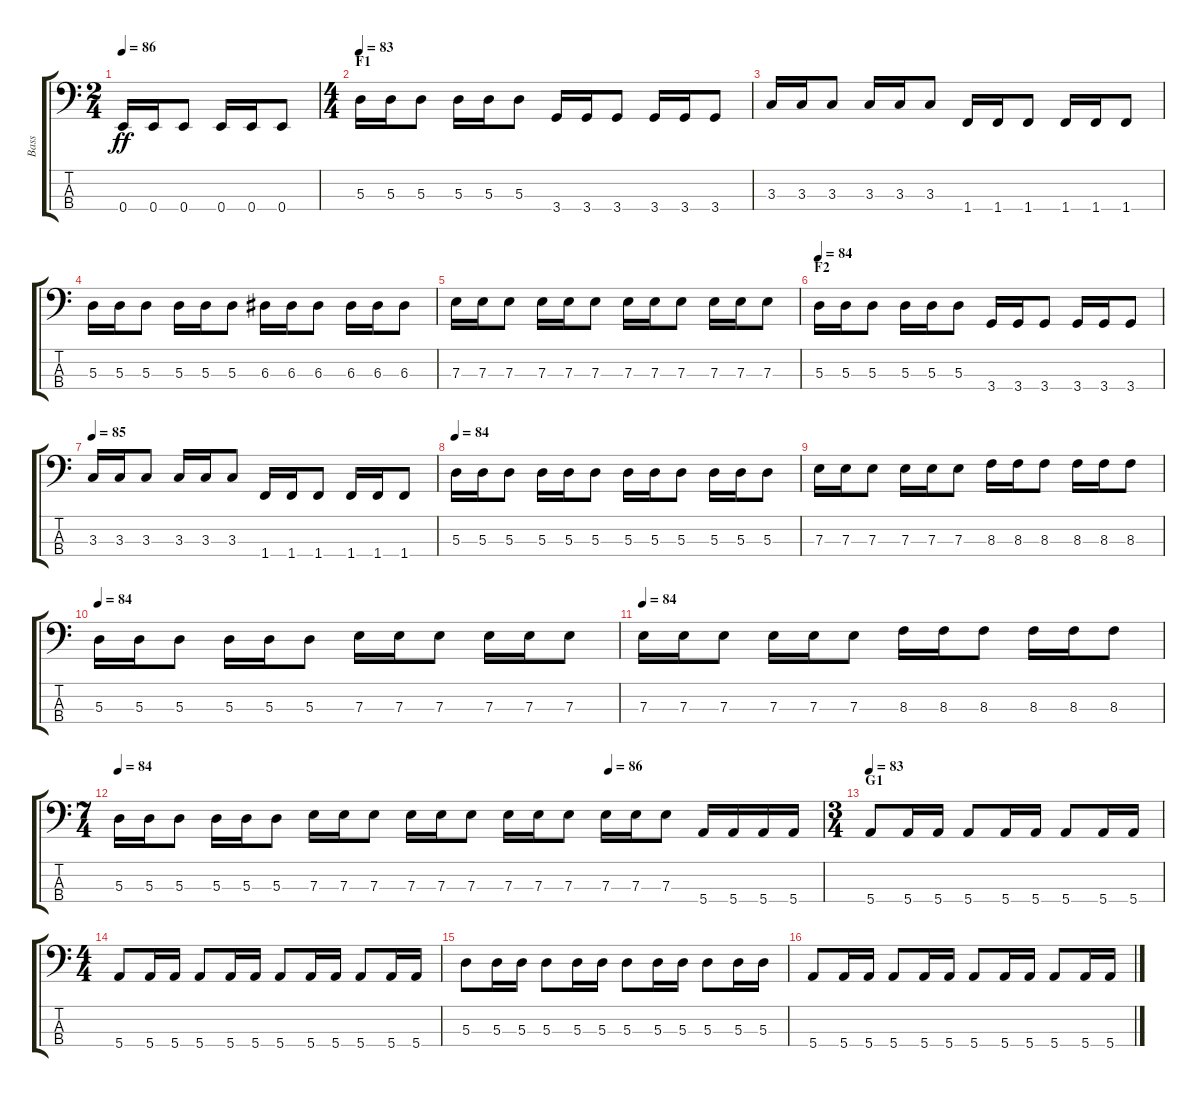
\track ("Bass" "Bass") {instrument electricbassfinger}
\staff {score tabs}
\tuning (G2 D2 A1 E1) {hide}
\ts (2 4)
\tempo 86
\clef f4
\ks c
0.4.16{dy ff} 0.4.16 0.4.8 0.4.16 0.4.16 0.4.8 |
\ts (4 4)
\section ("" "F1")
\tempo 83
5.3.16 5.3.16 5.3.8 5.3.16 5.3.16 5.3.8 3.4.16 3.4.16 3.4.8 3.4.16 3.4.16 3.4.8 |
3.3.16 3.3.16 3.3.8 3.3.16 3.3.16 3.3.8 1.4.16 1.4.16 1.4.8 1.4.16 1.4.16 1.4.8 |
5.3.16 5.3.16 5.3.8 5.3.16 5.3.16 5.3.8 6.3.16 6.3.16 6.3.8 6.3.16 6.3.16 6.3.8 |
7.3.16 7.3.16 7.3.8 7.3.16 7.3.16 7.3.8 7.3.16 7.3.16 7.3.8 7.3.16 7.3.16 7.3.8 |
\section ("" "F2")
\tempo 84
5.3.16 5.3.16 5.3.8 5.3.16 5.3.16 5.3.8 3.4.16 3.4.16 3.4.8 3.4.16 3.4.16 3.4.8 |
\tempo 85
3.3.16 3.3.16 3.3.8 3.3.16 3.3.16 3.3.8 1.4.16 1.4.16 1.4.8 1.4.16 1.4.16 1.4.8 |
\tempo 84
5.3.16 5.3.16 5.3.8 5.3.16 5.3.16 5.3.8 5.3.16 5.3.16 5.3.8 5.3.16 5.3.16 5.3.8 |
7.3.16 7.3.16 7.3.8 7.3.16 7.3.16 7.3.8 8.3.16 8.3.16 8.3.8 8.3.16 8.3.16 8.3.8 |
\tempo 84
5.3.16 5.3.16 5.3.8 5.3.16 5.3.16 5.3.8 7.3.16 7.3.16 7.3.8 7.3.16 7.3.16 7.3.8 |
\tempo 84
7.3.16 7.3.16 7.3.8 7.3.16 7.3.16 7.3.8 8.3.16 8.3.16 8.3.8 8.3.16 8.3.16 8.3.8 |
\ts (7 4)
\tempo 84
\tempo (86 0.6964285714285714)
5.3.16 5.3.16 5.3.8 5.3.16 5.3.16 5.3.8 7.3.16 7.3.16 7.3.8 7.3.16 7.3.16 7.3.8 7.3.16 7.3.16 7.3.8 7.3.16 7.3.16 7.3.8 5.4.16 5.4.16 5.4.16 5.4.16 |
\ts (3 4)
\section ("" "G1")
\tempo 83
5.4.8 5.4.16 5.4.16 5.4.8 5.4.16 5.4.16 5.4.8 5.4.16 5.4.16 |
\ts (4 4)
5.4.8 5.4.16 5.4.16 5.4.8 5.4.16 5.4.16 5.4.8 5.4.16 5.4.16 5.4.8 5.4.16 5.4.16 |
5.3.8 5.3.16 5.3.16 5.3.8 5.3.16 5.3.16 5.3.8 5.3.16 5.3.16 5.3.8 5.3.16 5.3.16 |
5.4.8 5.4.16 5.4.16 5.4.8 5.4.16 5.4.16 5.4.8 5.4.16 5.4.16 5.4.8 5.4.16 5.4.16
